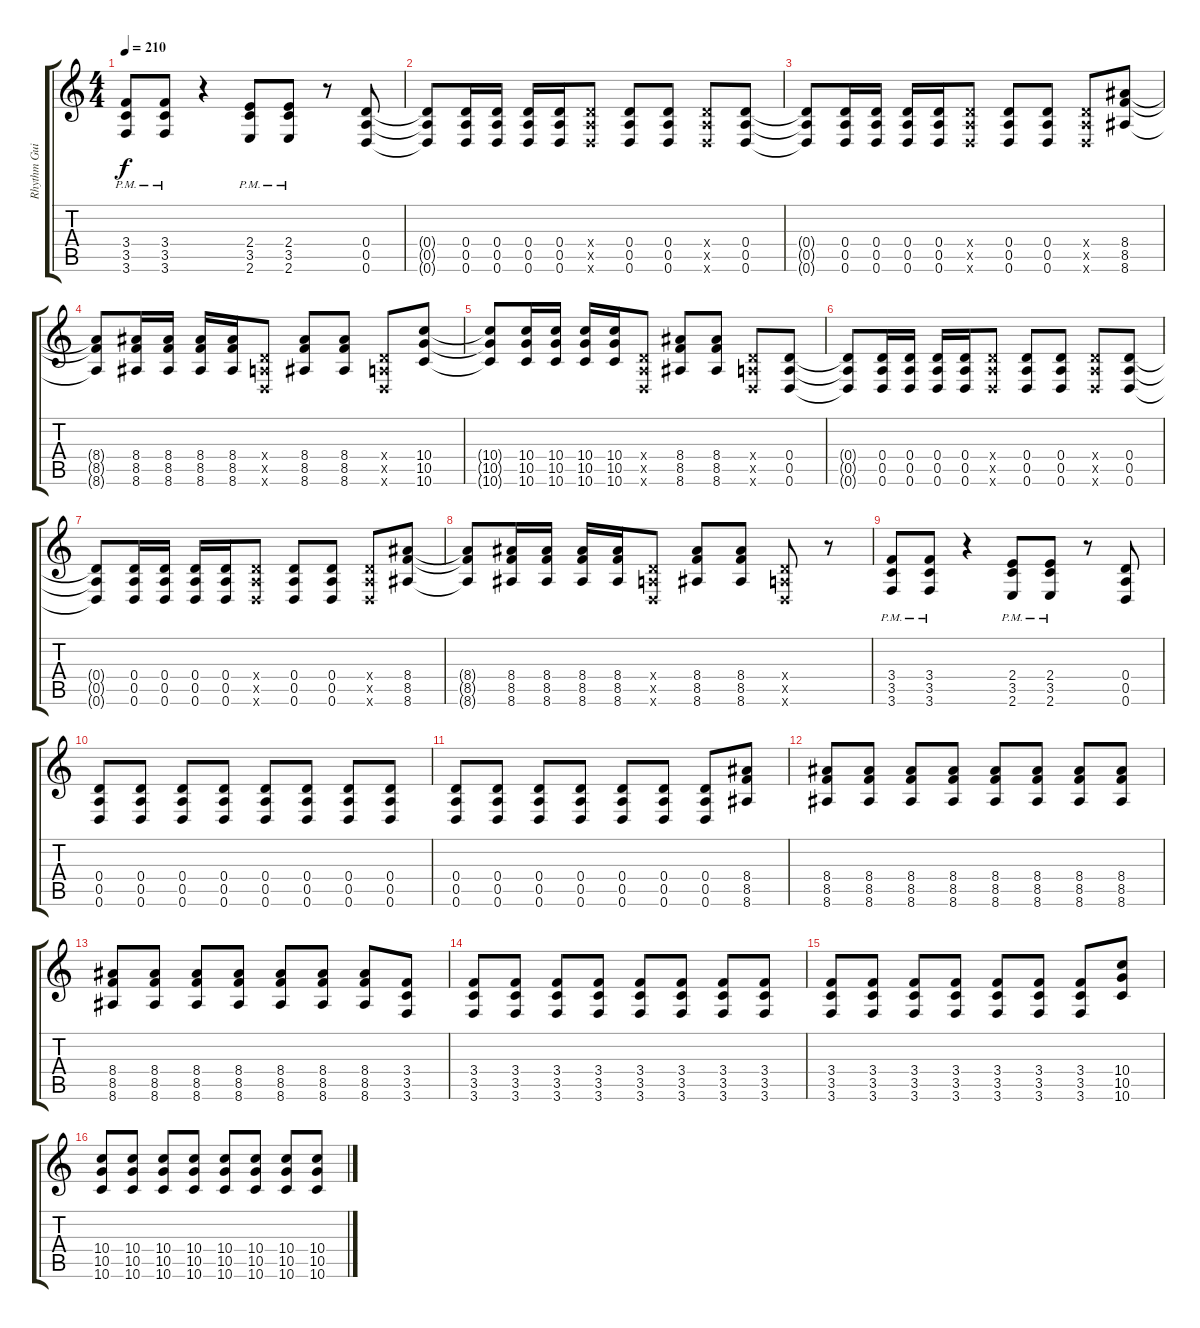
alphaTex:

\track ("Rhythm Guitar" "Rhythm Gui") {instrument overdrivenguitar}
\staff {score tabs}
\tuning (E4 B3 G3 D3 A2 D2) {hide}
\ts (4 4)
\tempo 210
\clef g2
\ks c
(3.4{pm} 3.5{pm} 3.6{pm}).8{dy f} (3.4{pm} 3.5{pm} 3.6{pm}).8 r.4 (2.4{pm} 3.5{pm} 2.6{pm}).8 (2.4{pm} 3.5{pm} 2.6{pm}).8 r.8 (0.4 0.5 0.6).8 |
(0.4{t} 0.5{t} 0.6{t}).8 (0.4 0.5 0.6).16 (0.4 0.5 0.6).16 (0.4 0.5 0.6).16 (0.4 0.5 0.6).16 (0.4{x} 0.5{x} 0.6{x}).8 (0.4 0.5 0.6).8 (0.4 0.5 0.6).8 (0.4{x} 0.5{x} 0.6{x}).8 (0.4 0.5 0.6).8 |
(0.4{t} 0.5{t} 0.6{t}).8 (0.4 0.5 0.6).16 (0.4 0.5 0.6).16 (0.4 0.5 0.6).16 (0.4 0.5 0.6).16 (0.4{x} 0.5{x} 0.6{x}).8 (0.4 0.5 0.6).8 (0.4 0.5 0.6).8 (0.4{x} 0.5{x} 0.6{x}).8 (8.4 8.5 8.6).8 |
(8.4{t} 8.5{t} 8.6{t}).8 (8.4 8.5 8.6).16 (8.4 8.5 8.6).16 (8.4 8.5 8.6).16 (8.4 8.5 8.6).16 (0.4{x} 0.5{x} 0.6{x}).8 (8.4 8.5 8.6).8 (8.4 8.5 8.6).8 (0.4{x} 0.5{x} 0.6{x}).8 (10.4 10.5 10.6).8 |
(10.4{t} 10.5{t} 10.6{t}).8 (10.4 10.5 10.6).16 (10.4 10.5 10.6).16 (10.4 10.5 10.6).16 (10.4 10.5 10.6).16 (0.4{x} 0.5{x} 0.6{x}).8 (8.4 8.5 8.6).8 (8.4 8.5 8.6).8 (0.4{x} 0.5{x} 0.6{x}).8 (0.4 0.5 0.6).8 |
(0.4{t} 0.5{t} 0.6{t}).8 (0.4 0.5 0.6).16 (0.4 0.5 0.6).16 (0.4 0.5 0.6).16 (0.4 0.5 0.6).16 (0.4{x} 0.5{x} 0.6{x}).8 (0.4 0.5 0.6).8 (0.4 0.5 0.6).8 (0.4{x} 0.5{x} 0.6{x}).8 (0.4 0.5 0.6).8 |
(0.4{t} 0.5{t} 0.6{t}).8 (0.4 0.5 0.6).16 (0.4 0.5 0.6).16 (0.4 0.5 0.6).16 (0.4 0.5 0.6).16 (0.4{x} 0.5{x} 0.6{x}).8 (0.4 0.5 0.6).8 (0.4 0.5 0.6).8 (0.4{x} 0.5{x} 0.6{x}).8 (8.4 8.5 8.6).8 |
(8.4{t} 8.5{t} 8.6{t}).8 (8.4 8.5 8.6).16 (8.4 8.5 8.6).16 (8.4 8.5 8.6).16 (8.4 8.5 8.6).16 (0.4{x} 0.5{x} 0.6{x}).8 (8.4 8.5 8.6).8 (8.4 8.5 8.6).8 (0.4{x} 0.5{x} 0.6{x}).8 r.8 |
(3.4{pm} 3.5{pm} 3.6{pm}).8 (3.4{pm} 3.5{pm} 3.6{pm}).8 r.4 (2.4{pm} 3.5{pm} 2.6{pm}).8 (2.4{pm} 3.5{pm} 2.6{pm}).8 r.8 (0.4 0.5 0.6).8 |
(0.4 0.5 0.6).8 (0.4 0.5 0.6).8 (0.4 0.5 0.6).8 (0.4 0.5 0.6).8 (0.4 0.5 0.6).8 (0.4 0.5 0.6).8 (0.4 0.5 0.6).8 (0.4 0.5 0.6).8 |
(0.4 0.5 0.6).8 (0.4 0.5 0.6).8 (0.4 0.5 0.6).8 (0.4 0.5 0.6).8 (0.4 0.5 0.6).8 (0.4 0.5 0.6).8 (0.4 0.5 0.6).8 (8.4 8.5 8.6).8 |
(8.4 8.5 8.6).8 (8.4 8.5 8.6).8 (8.4 8.5 8.6).8 (8.4 8.5 8.6).8 (8.4 8.5 8.6).8 (8.4 8.5 8.6).8 (8.4 8.5 8.6).8 (8.4 8.5 8.6).8 |
(8.4 8.5 8.6).8 (8.4 8.5 8.6).8 (8.4 8.5 8.6).8 (8.4 8.5 8.6).8 (8.4 8.5 8.6).8 (8.4 8.5 8.6).8 (8.4 8.5 8.6).8 (3.4 3.5 3.6).8 |
(3.4 3.5 3.6).8 (3.4 3.5 3.6).8 (3.4 3.5 3.6).8 (3.4 3.5 3.6).8 (3.4 3.5 3.6).8 (3.4 3.5 3.6).8 (3.4 3.5 3.6).8 (3.4 3.5 3.6).8 |
(3.4 3.5 3.6).8 (3.4 3.5 3.6).8 (3.4 3.5 3.6).8 (3.4 3.5 3.6).8 (3.4 3.5 3.6).8 (3.4 3.5 3.6).8 (3.4 3.5 3.6).8 (10.4 10.5 10.6).8 |
(10.4 10.5 10.6).8 (10.4 10.5 10.6).8 (10.4 10.5 10.6).8 (10.4 10.5 10.6).8 (10.4 10.5 10.6).8 (10.4 10.5 10.6).8 (10.4 10.5 10.6).8 (10.4 10.5 10.6).8
